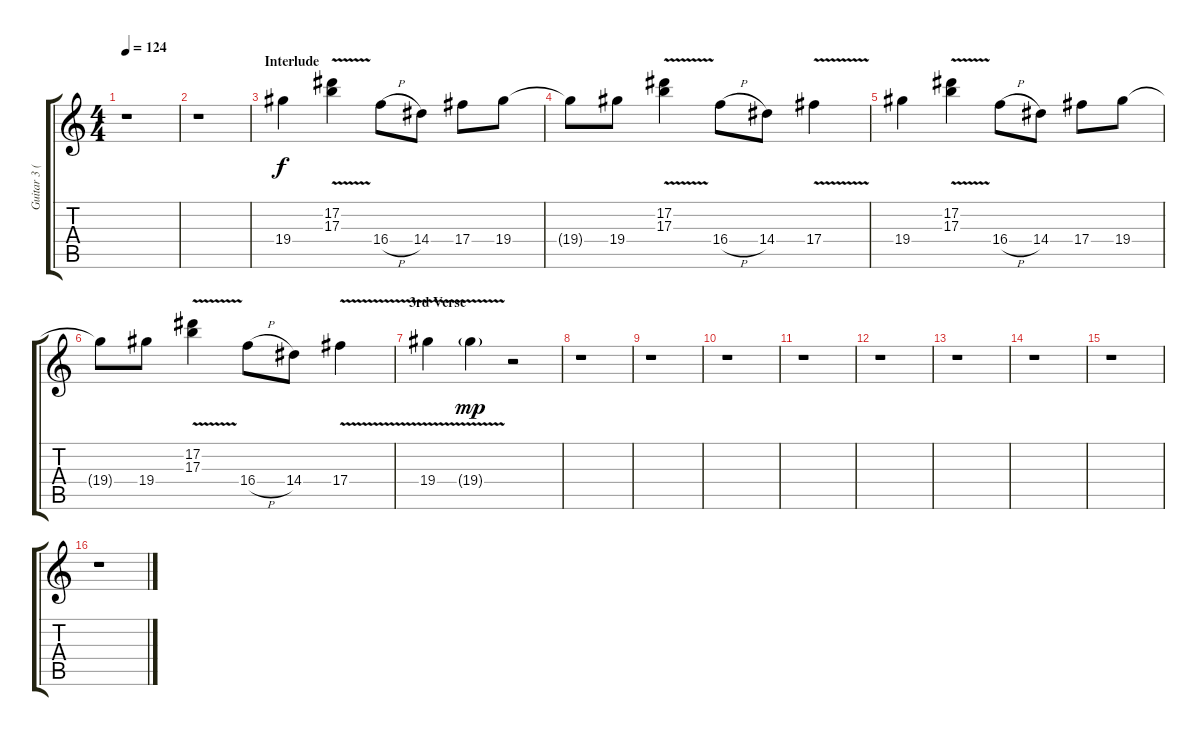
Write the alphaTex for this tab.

\track ("Guitar 3 (Slash)" "Guitar 3 (") {instrument overdrivenguitar}
\staff {score tabs}
\tuning (Eb4 Bb3 Gb3 Db3 Ab2 Eb2) {hide}
\ts (4 4)
\tempo 124
\clef g2
\ks c
r.1{dy f} |
r.1 |
\section ("" "Interlude")
19.4.4 (17.2{v} 17.3{v}).4 16.4{h}.8 14.4.8 17.4.8 19.4.8 |
19.4{t}.8 19.4.8 (17.2{v} 17.3{v}).4 16.4{h}.8 14.4.8 17.4{v}.4 |
19.4.4 (17.2{v} 17.3{v}).4 16.4{h}.8 14.4.8 17.4.8 19.4.8 |
19.4{t}.8 19.4.8 (17.2{v} 17.3{v}).4 16.4{h}.8 14.4.8 17.4{v}.4 |
\section ("" "3rd Verse")
19.4{v}.4 19.4{v g}.4{dy mp} r.2 |
r.1 |
r.1 |
r.1 |
r.1 |
r.1 |
r.1 |
r.1 |
r.1 |
r.1
